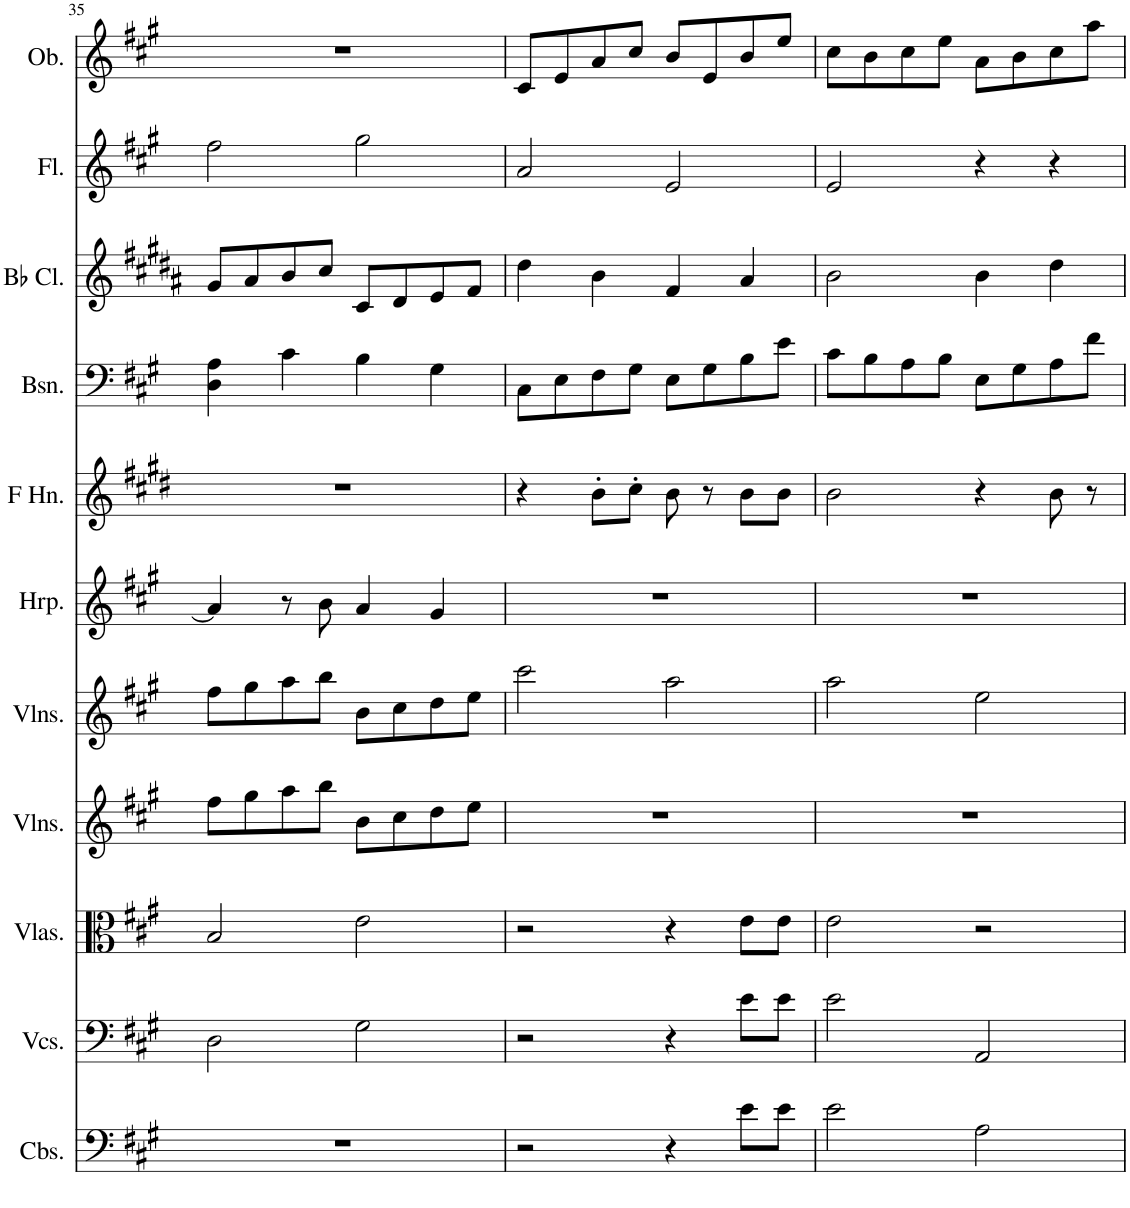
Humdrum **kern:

**kern	**kern	**kern	**kern	**kern	**kern	**kern	**kern	**kern	**kern	**kern
*part11	*part10	*part9	*part8	*part7	*part6	*part5	*part4	*part3	*part2	*part1
*staff11	*staff10	*staff9	*staff8	*staff7	*staff6	*staff5	*staff4	*staff3	*staff2	*staff1
*I"Contrabasses	*I"Violoncellos	*I"Violas	*I"Violins	*I"Violins	*I"Harp	*I"Horn in F	*I"Bassoon	*I"Bb Clarinet	*I"Flute	*I"Oboe
*I'Cbs.	*I'Vcs.	*I'Vlas.	*I'Vlns.	*I'Vlns.	*I'Hrp.	*	*I'Bsn.	*I'Bb Cl.	*I'Fl.	*I'Ob.
!!LO:PB:g=z
*clefF4	*clefF4	*clefC3	*clefG2	*clefG2	*clefG2	*clefG2	*clefF4	*clefG2	*clefG2	*clefG2
*Trd7c12	*	*	*	*	*	*Trd4c7	*	*Trd1c2	*	*
*k[f#c#g#]	*k[f#c#g#]	*k[f#c#g#]	*k[f#c#g#]	*k[f#c#g#]	*k[f#c#g#]	*k[f#c#g#d#]	*k[f#c#g#]	*k[f#c#g#d#a#]	*k[f#c#g#]	*k[f#c#g#]
*M4/4	*M4/4	*M4/4	*M4/4	*M4/4	*M4/4	*M4/4	*M4/4	*M4/4	*M4/4	*M4/4
=35	=35	=35	=35	=35	=35	=35	=35	=35	=35	=35
1r	2D\	2B/	8ff#\L	8ff#\L	4a/]	1r	4D\ 4A\	8g#/L	2ff#\	1r
.	.	.	8gg#\	8gg#\	.	.	.	8a#/	.	.
.	.	.	8aa\	8aa\	8r	.	4c#\	8b/	.	.
.	.	.	8bb\J	8bb\J	8b\	.	.	8cc#/J	.	.
.	2G#\	2e\	8b\L	8b\L	4a/	.	4B\	8c#/L	2gg#\	.
.	.	.	8cc#\	8cc#\	.	.	.	8d#/	.	.
.	.	.	8dd\	8dd\	4g#/	.	4G#\	8e/	.	.
.	.	.	8ee\J	8ee\J	.	.	.	8f#/J	.	.
=36	=36	=36	=36	=36	=36	=36	=36	=36	=36	=36
2r	2r	2r	1r	2ccc#\	1r	4r	8C#\L	4dd#\	2a/	8c#/L
.	.	.	.	.	.	.	8E\	.	.	8e/
.	.	.	.	.	.	8b'\L	8F#\	4b\	.	8a/
.	.	.	.	.	.	8cc#'\J	8G#\J	.	.	8cc#/J
4r	4r	4r	.	2aa\	.	8b\	8E\L	4f#/	2e/	8b/L
.	.	.	.	.	.	8r	8G#\	.	.	8e/
8e\L	8e\L	8e\L	.	.	.	8b\L	8B\	4a#/	.	8b/
8e\J	8e\J	8e\J	.	.	.	8b\J	8e\J	.	.	8ee/J
=37	=37	=37	=37	=37	=37	=37	=37	=37	=37	=37
2e\	2e\	2e\	1r	2aa\	1r	2b\	8c#\L	2b\	2e/	8cc#\L
.	.	.	.	.	.	.	8B\	.	.	8b\
.	.	.	.	.	.	.	8A\	.	.	8cc#\
.	.	.	.	.	.	.	8B\J	.	.	8ee\J
2A\	2AA/	2r	.	2ee\	.	4r	8E\L	4b\	4r	8a\L
.	.	.	.	.	.	.	8G#\	.	.	8b\
.	.	.	.	.	.	8b\	8A\	4dd#\	4r	8cc#\
.	.	.	.	.	.	8r	8f#\J	.	.	8aa\J
=	=	=	=	=	=	=	=	=	=	=
*-	*-	*-	*-	*-	*-	*-	*-	*-	*-	*-
